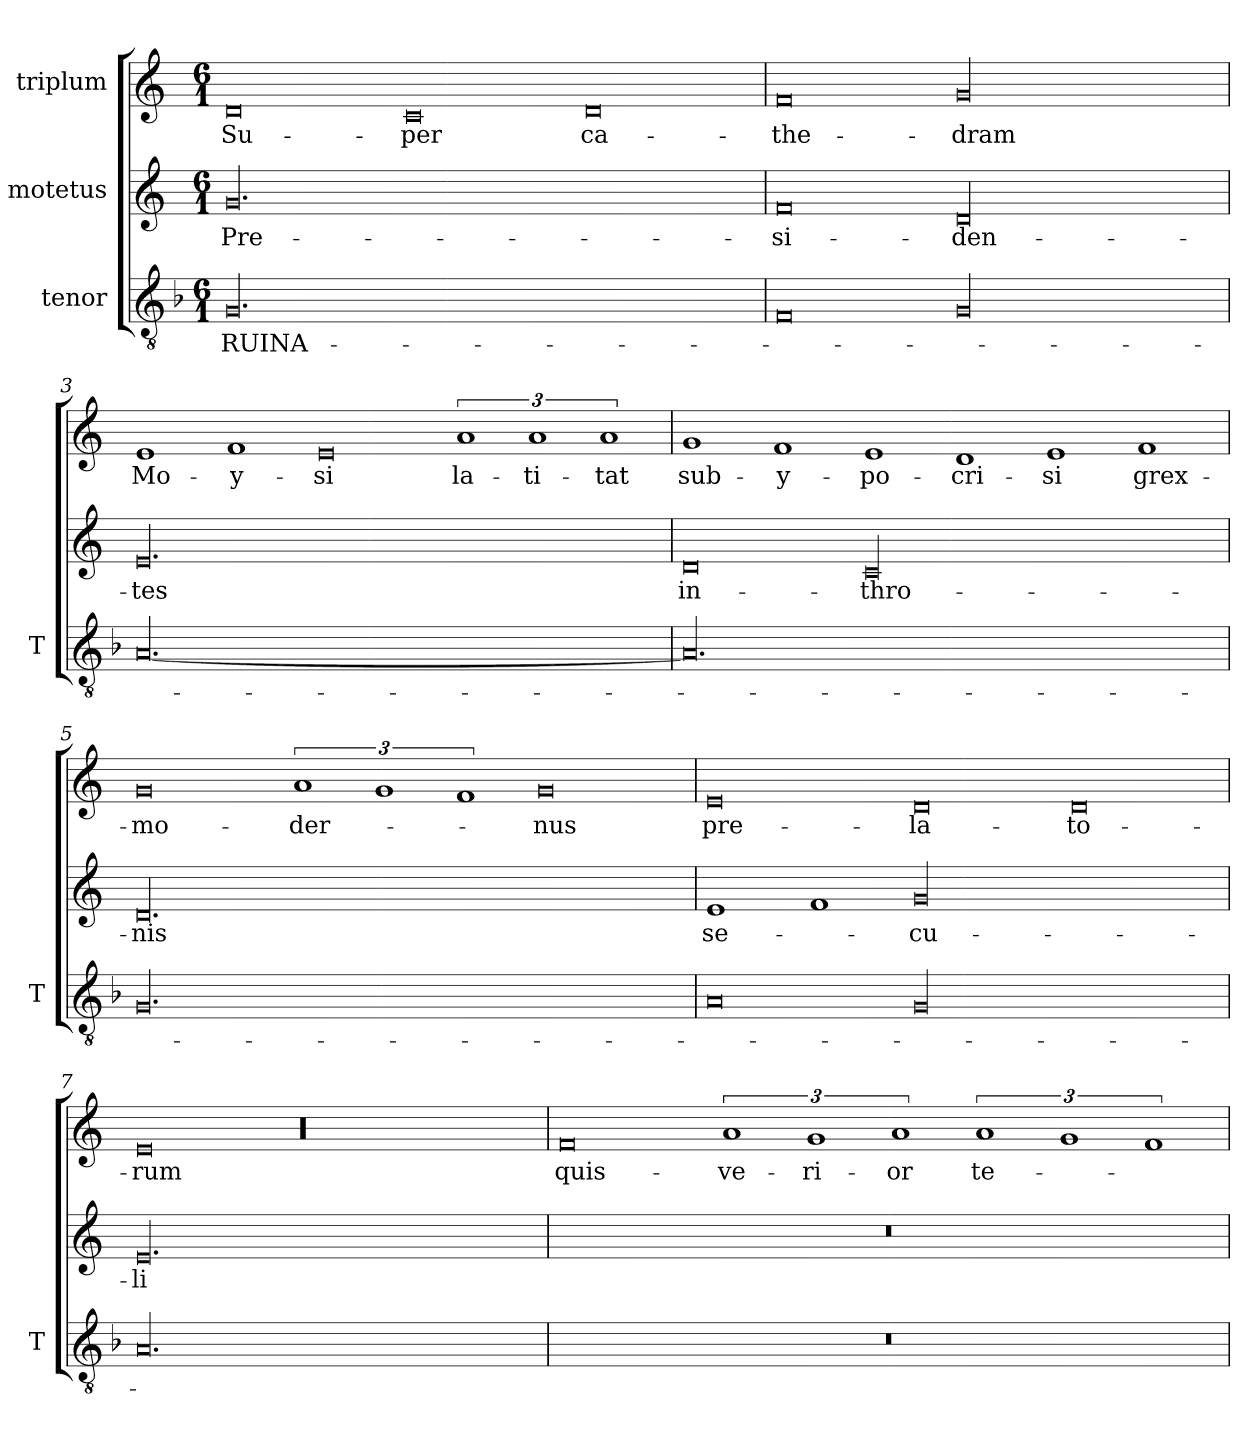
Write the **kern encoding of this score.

**kern	**text	**kern	**text	**kern	**text
*part3	*part3	*part2	*part2	*part1	*part1
*staff3	*staff3	*staff2	*staff2	*staff1	*staff1
*I"tenor	*	*I"motetus	*	*I"triplum	*
*I'T	*	*	*	*	*
*clefGv2	*	*clefG2	*	*clefG2	*
*k[b-]	*	*k[]	*	*k[]	*
*F:	*	*C:	*	*C:	*
*M6/1	*	*M6/1	*	*M6/1	*
=1	=1	=1	=1	=1	=1
00.G/	RUINA-	00.g/	Pre-	0d/	Su-
.	.	.	.	0c/	-per
.	.	.	.	0d/	ca-
=2	=2	=2	=2	=2	=2
0F/	.	0f/	-si-	0f/	-the-
00G/	.	00d/	-den-	00g/	-dram
=3	=3	=3	=3	=3	=3
[00.A/	.	00.e/	-tes	1e/	Mo-
.	.	.	.	1f/	-y-
.	.	.	.	0e/	-si
.	.	.	.	3%2a/	la-
.	.	.	.	3%2a/	-ti-
.	.	.	.	3%2a/	-tat
=4	=4	=4	=4	=4	=4
00.A/]	.	0d/	in-	1g/	sub-
.	.	.	.	1f/	y-
.	.	00c/	thro-	1e/	-po-
.	.	.	.	1d/	-cri-
.	.	.	.	1e/	-si
.	.	.	.	1f/	grex-
!!LO:LB:g=z
=5	=5	=5	=5	=5	=5
00.G/	.	00.d/	-nis	0g/	mo-
.	.	.	.	3%2a/	-der-
.	.	.	.	3%2g/	.
.	.	.	.	3%2f/	.
.	.	.	.	0g/	-nus
=6	=6	=6	=6	=6	=6
0A/	.	1e/	se-	0e/	pre-
.	.	1f/	.	.	.
00G/	.	00g/	-cu-	0d/	-la-
.	.	.	.	0d/	-to-
=7	=7	=7	=7	=7	=7
00.A/	.	00.e/	-li	0e/	-rum
.	.	.	.	00r	.
=8	=8	=8	=8	=8	=8
00.r	.	00.r	.	0f/	quis-
.	.	.	.	3%2a/	ve-
.	.	.	.	3%2g/	-ri-
.	.	.	.	3%2a/	-or
.	.	.	.	3%2a/	te-
.	.	.	.	3%2g/	.
.	.	.	.	3%2f/	.
=	=	=	=	=	=
*-	*-	*-	*-	*-	*-
